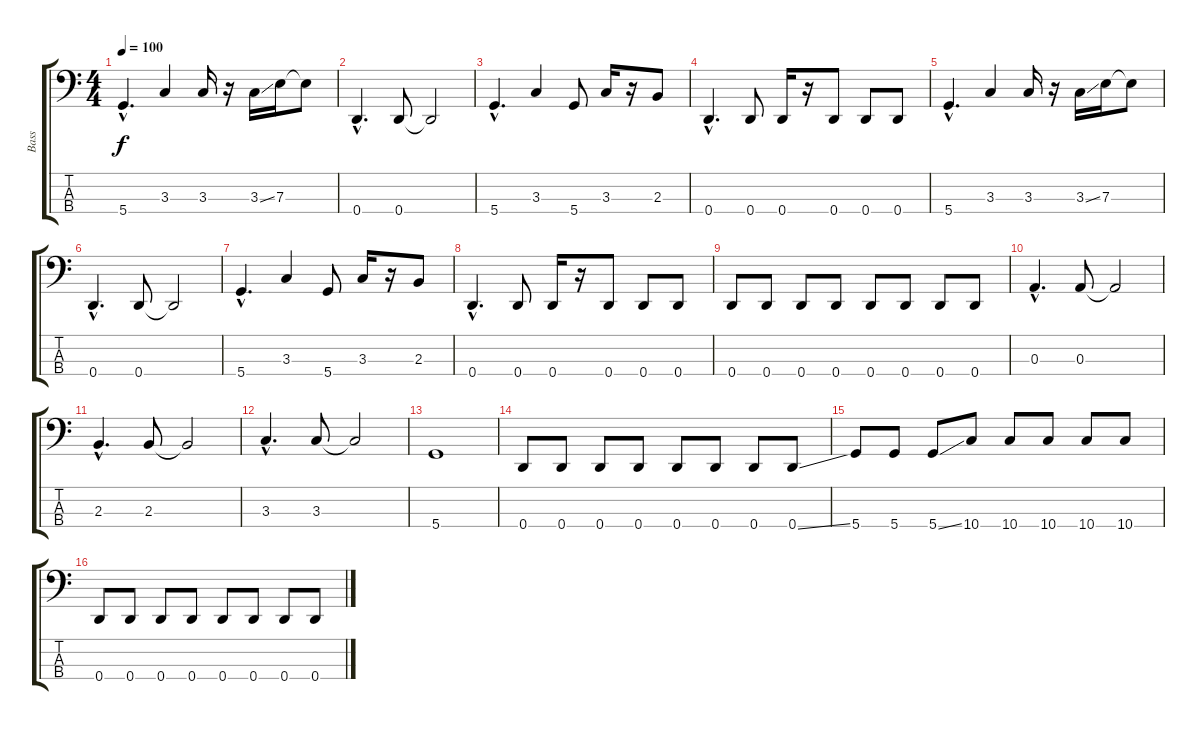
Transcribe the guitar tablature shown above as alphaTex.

\track ("Bass" "Bass") {instrument electricbassfinger}
\staff {score tabs}
\tuning (G2 D2 A1 D1) {hide}
\ts (4 4)
\tempo 100
\clef f4
\ks c
5.4{hac}.4{d dy f} 3.3.4 3.3.16 r.16 3.3{ss}.16 7.3.16 7.3{t}.8 |
0.4{hac}.4{d} 0.4.8 0.4{t}.2 |
5.4{hac}.4{d} 3.3.4 5.4.8 3.3.16 r.16 2.3.8 |
0.4{hac}.4{d} 0.4.8 0.4.16 r.16 0.4.8 0.4.8 0.4.8 |
5.4{hac}.4{d} 3.3.4 3.3.16 r.16 3.3{ss}.16 7.3.16 7.3{t}.8 |
0.4{hac}.4{d} 0.4.8 0.4{t}.2 |
5.4{hac}.4{d} 3.3.4 5.4.8 3.3.16 r.16 2.3.8 |
0.4{hac}.4{d} 0.4.8 0.4.16 r.16 0.4.8 0.4.8 0.4.8 |
0.4.8 0.4.8 0.4.8 0.4.8 0.4.8 0.4.8 0.4.8 0.4.8 |
0.3{hac}.4{d} 0.3.8 0.3{t}.2 |
2.3{hac}.4{d} 2.3.8 2.3{t}.2 |
3.3{hac}.4{d} 3.3.8 3.3{t}.2 |
5.4.1 |
0.4.8 0.4.8 0.4.8 0.4.8 0.4.8 0.4.8 0.4.8 0.4{ss}.8 |
5.4.8 5.4.8 5.4{ss}.8 10.4.8 10.4.8 10.4.8 10.4.8 10.4.8 |
0.4.8 0.4.8 0.4.8 0.4.8 0.4.8 0.4.8 0.4.8 0.4{ss}.8
